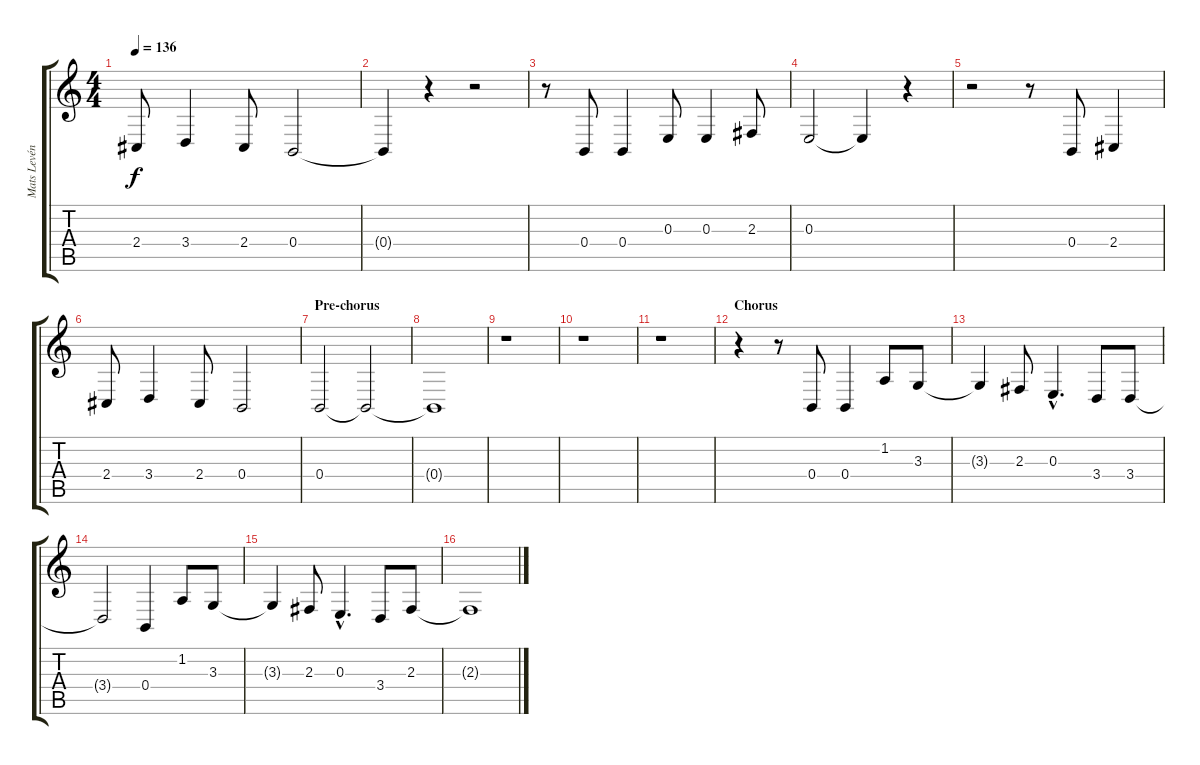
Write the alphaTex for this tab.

\track ("Mats Levén" "Mats Levén") {instrument oboe}
\staff {score tabs}
\tuning (Db4 Ab3 E3 B2 Gb2 Db2) {hide}
\ts (4 4)
\tempo 136
\clef g2
\ks c
2.4.8{dy f} 3.4.4 2.4.8 0.4.2 |
0.4{t}.4 r.4 r.2 |
r.8 0.4.8 0.4.4 0.3.8 0.3.4 2.3.8 |
0.3.2 0.3{t}.4 r.4 |
r.2 r.8 0.4.8 2.4.4 |
2.4.8 3.4.4 2.4.8 0.4.2 |
\section ("" "Pre-chorus")
0.4.2 0.4{t}.2{volume 0} |
0.4{t}.1 |
r.1 |
r.1 |
r.1 |
\section ("" "Chorus")
r.4{volume 16} r.8 0.4.8 0.4.4 1.2.8 3.3.8 |
3.3{t}.4 2.3.8 0.3{hac}.4{d} 3.4.8 3.4.8 |
3.4{t}.2 0.4.4 1.2.8 3.3.8 |
3.3{t}.4 2.3.8 0.3{hac}.4{d} 3.4.8 2.3.8 |
2.3{t}.1
